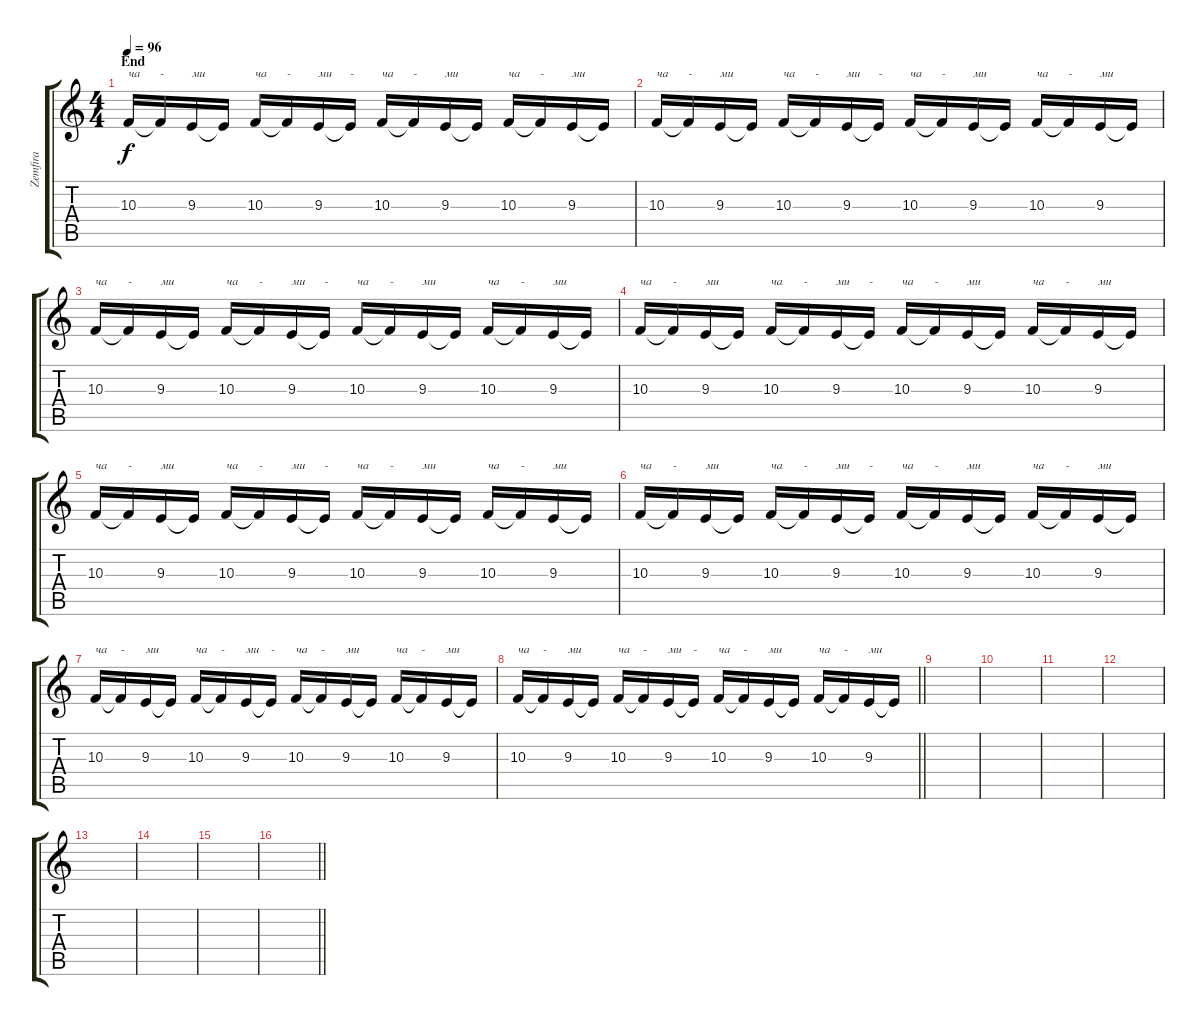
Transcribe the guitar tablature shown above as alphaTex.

\track ("Zemfira" "Zemfira") {instrument cello}
\staff {score tabs}
\tuning (E4 B3 G3 D3 A2 E2) {hide}
\ts (4 4)
\section ("" "End")
\tempo 96
\clef g2
\ks c
10.3.16{txt "ча" dy f volume 10} 10.3{t}.16{txt "-"} 9.3.16{txt "ми"} 9.3{t}.16 10.3.16{txt "ча"} 10.3{t}.16{txt "-"} 9.3.16{txt "ми"} 9.3{t}.16{txt "-"} 10.3.16{txt "ча"} 10.3{t}.16{txt "-"} 9.3.16{txt "ми"} 9.3{t}.16 10.3.16{txt "ча"} 10.3{t}.16{txt "-"} 9.3.16{txt "ми"} 9.3{t}.16 |
10.3.16{txt "ча"} 10.3{t}.16{txt "-"} 9.3.16{txt "ми"} 9.3{t}.16 10.3.16{txt "ча"} 10.3{t}.16{txt "-"} 9.3.16{txt "ми"} 9.3{t}.16{txt "-"} 10.3.16{txt "ча"} 10.3{t}.16{txt "-"} 9.3.16{txt "ми"} 9.3{t}.16 10.3.16{txt "ча"} 10.3{t}.16{txt "-"} 9.3.16{txt "ми"} 9.3{t}.16 |
10.3.16{txt "ча"} 10.3{t}.16{txt "-"} 9.3.16{txt "ми"} 9.3{t}.16 10.3.16{txt "ча"} 10.3{t}.16{txt "-"} 9.3.16{txt "ми"} 9.3{t}.16{txt "-"} 10.3.16{txt "ча"} 10.3{t}.16{txt "-"} 9.3.16{txt "ми"} 9.3{t}.16 10.3.16{txt "ча"} 10.3{t}.16{txt "-"} 9.3.16{txt "ми"} 9.3{t}.16 |
10.3.16{txt "ча"} 10.3{t}.16{txt "-"} 9.3.16{txt "ми"} 9.3{t}.16 10.3.16{txt "ча"} 10.3{t}.16{txt "-"} 9.3.16{txt "ми"} 9.3{t}.16{txt "-"} 10.3.16{txt "ча"} 10.3{t}.16{txt "-"} 9.3.16{txt "ми"} 9.3{t}.16 10.3.16{txt "ча"} 10.3{t}.16{txt "-"} 9.3.16{txt "ми"} 9.3{t}.16 |
10.3.16{txt "ча" volume 4} 10.3{t}.16{txt "-"} 9.3.16{txt "ми"} 9.3{t}.16 10.3.16{txt "ча"} 10.3{t}.16{txt "-"} 9.3.16{txt "ми"} 9.3{t}.16{txt "-"} 10.3.16{txt "ча"} 10.3{t}.16{txt "-"} 9.3.16{txt "ми"} 9.3{t}.16 10.3.16{txt "ча"} 10.3{t}.16{txt "-"} 9.3.16{txt "ми"} 9.3{t}.16 |
10.3.16{txt "ча"} 10.3{t}.16{txt "-"} 9.3.16{txt "ми"} 9.3{t}.16 10.3.16{txt "ча"} 10.3{t}.16{txt "-"} 9.3.16{txt "ми"} 9.3{t}.16{txt "-"} 10.3.16{txt "ча"} 10.3{t}.16{txt "-"} 9.3.16{txt "ми"} 9.3{t}.16 10.3.16{txt "ча"} 10.3{t}.16{txt "-"} 9.3.16{txt "ми"} 9.3{t}.16 |
10.3.16{txt "ча"} 10.3{t}.16{txt "-"} 9.3.16{txt "ми"} 9.3{t}.16 10.3.16{txt "ча"} 10.3{t}.16{txt "-"} 9.3.16{txt "ми"} 9.3{t}.16{txt "-"} 10.3.16{txt "ча"} 10.3{t}.16{txt "-"} 9.3.16{txt "ми"} 9.3{t}.16 10.3.16{txt "ча"} 10.3{t}.16{txt "-"} 9.3.16{txt "ми"} 9.3{t}.16 |
\barLineRight lightlight
10.3.16{txt "ча"} 10.3{t}.16{txt "-"} 9.3.16{txt "ми"} 9.3{t}.16 10.3.16{txt "ча"} 10.3{t}.16{txt "-"} 9.3.16{txt "ми"} 9.3{t}.16{txt "-"} 10.3.16{txt "ча"} 10.3{t}.16{txt "-"} 9.3.16{txt "ми"} 9.3{t}.16 10.3.16{txt "ча"} 10.3{t}.16{txt "-"} 9.3.16{txt "ми"} 9.3{t}.16 |
|
|
|
|
|
|
|
\barLineRight lightlight
